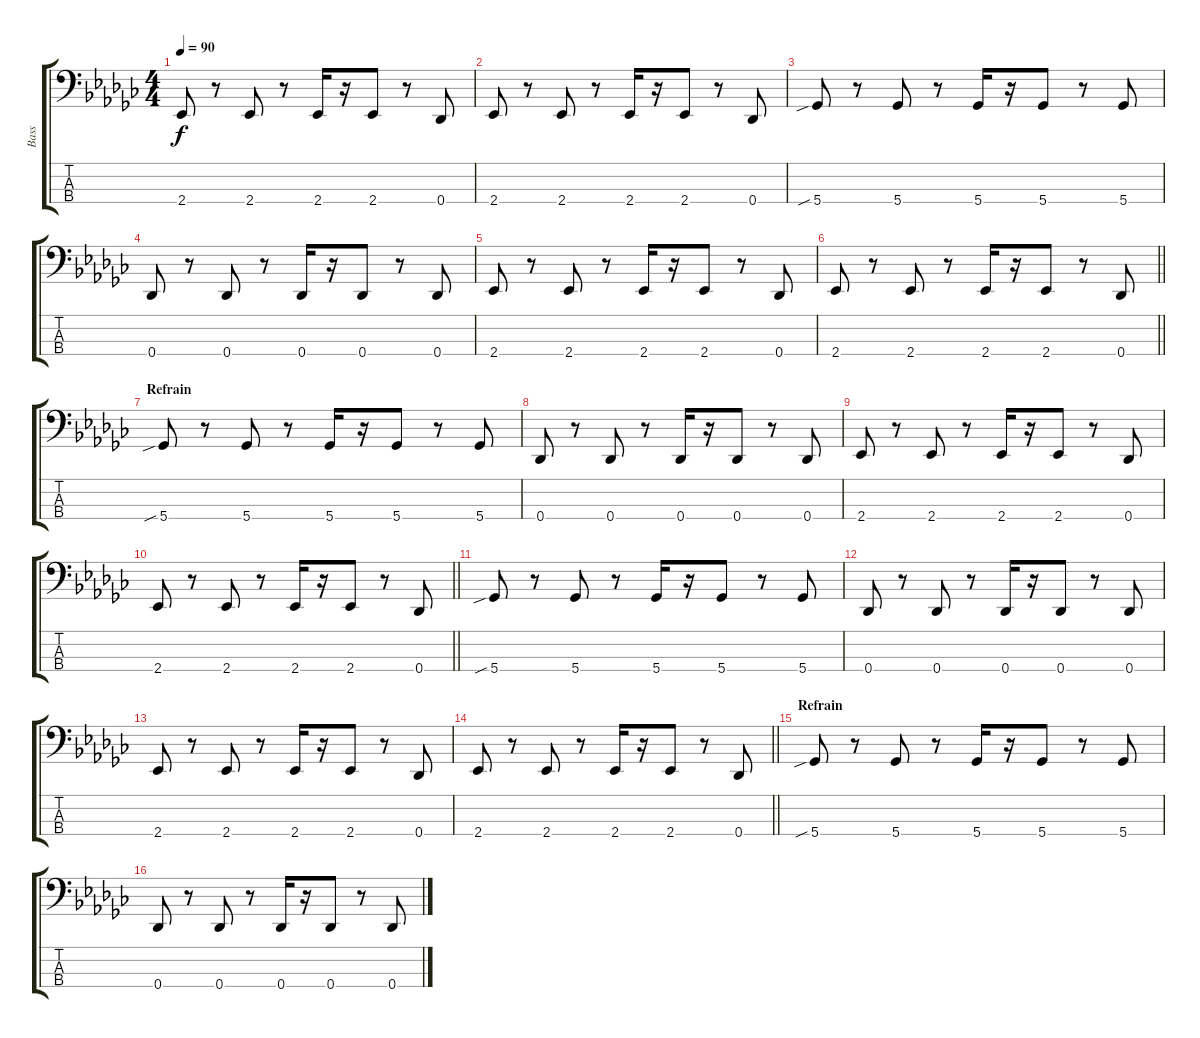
\track ("Bass" "Bass") {instrument electricbassfinger}
\staff {score tabs}
\tuning (Gb2 Db2 Ab1 Db1) {hide}
\ts (4 4)
\tempo 90
\clef f4
\ks ebminor
2.4.8{dy f} r.8 2.4.8 r.8 2.4.16 r.16 2.4.8 r.8 0.4.8 |
2.4.8 r.8 2.4.8 r.8 2.4.16 r.16 2.4.8 r.8 0.4.8 |
5.4{sib}.8 r.8 5.4.8 r.8 5.4.16 r.16 5.4.8 r.8 5.4.8 |
0.4.8 r.8 0.4.8 r.8 0.4.16 r.16 0.4.8 r.8 0.4.8 |
2.4.8 r.8 2.4.8 r.8 2.4.16 r.16 2.4.8 r.8 0.4.8 |
\barLineRight lightlight
2.4.8 r.8 2.4.8 r.8 2.4.16 r.16 2.4.8 r.8 0.4.8 |
\section ("" "Refrain")
5.4{sib}.8 r.8 5.4.8 r.8 5.4.16 r.16 5.4.8 r.8 5.4.8 |
0.4.8 r.8 0.4.8 r.8 0.4.16 r.16 0.4.8 r.8 0.4.8 |
2.4.8 r.8 2.4.8 r.8 2.4.16 r.16 2.4.8 r.8 0.4.8 |
\barLineRight lightlight
2.4.8 r.8 2.4.8 r.8 2.4.16 r.16 2.4.8 r.8 0.4.8 |
5.4{sib}.8 r.8 5.4.8 r.8 5.4.16 r.16 5.4.8 r.8 5.4.8 |
0.4.8 r.8 0.4.8 r.8 0.4.16 r.16 0.4.8 r.8 0.4.8 |
2.4.8 r.8 2.4.8 r.8 2.4.16 r.16 2.4.8 r.8 0.4.8 |
\barLineRight lightlight
2.4.8 r.8 2.4.8 r.8 2.4.16 r.16 2.4.8 r.8 0.4.8 |
\section ("" "Refrain")
5.4{sib}.8 r.8 5.4.8 r.8 5.4.16 r.16 5.4.8 r.8 5.4.8 |
0.4.8 r.8 0.4.8 r.8 0.4.16 r.16 0.4.8 r.8 0.4.8
